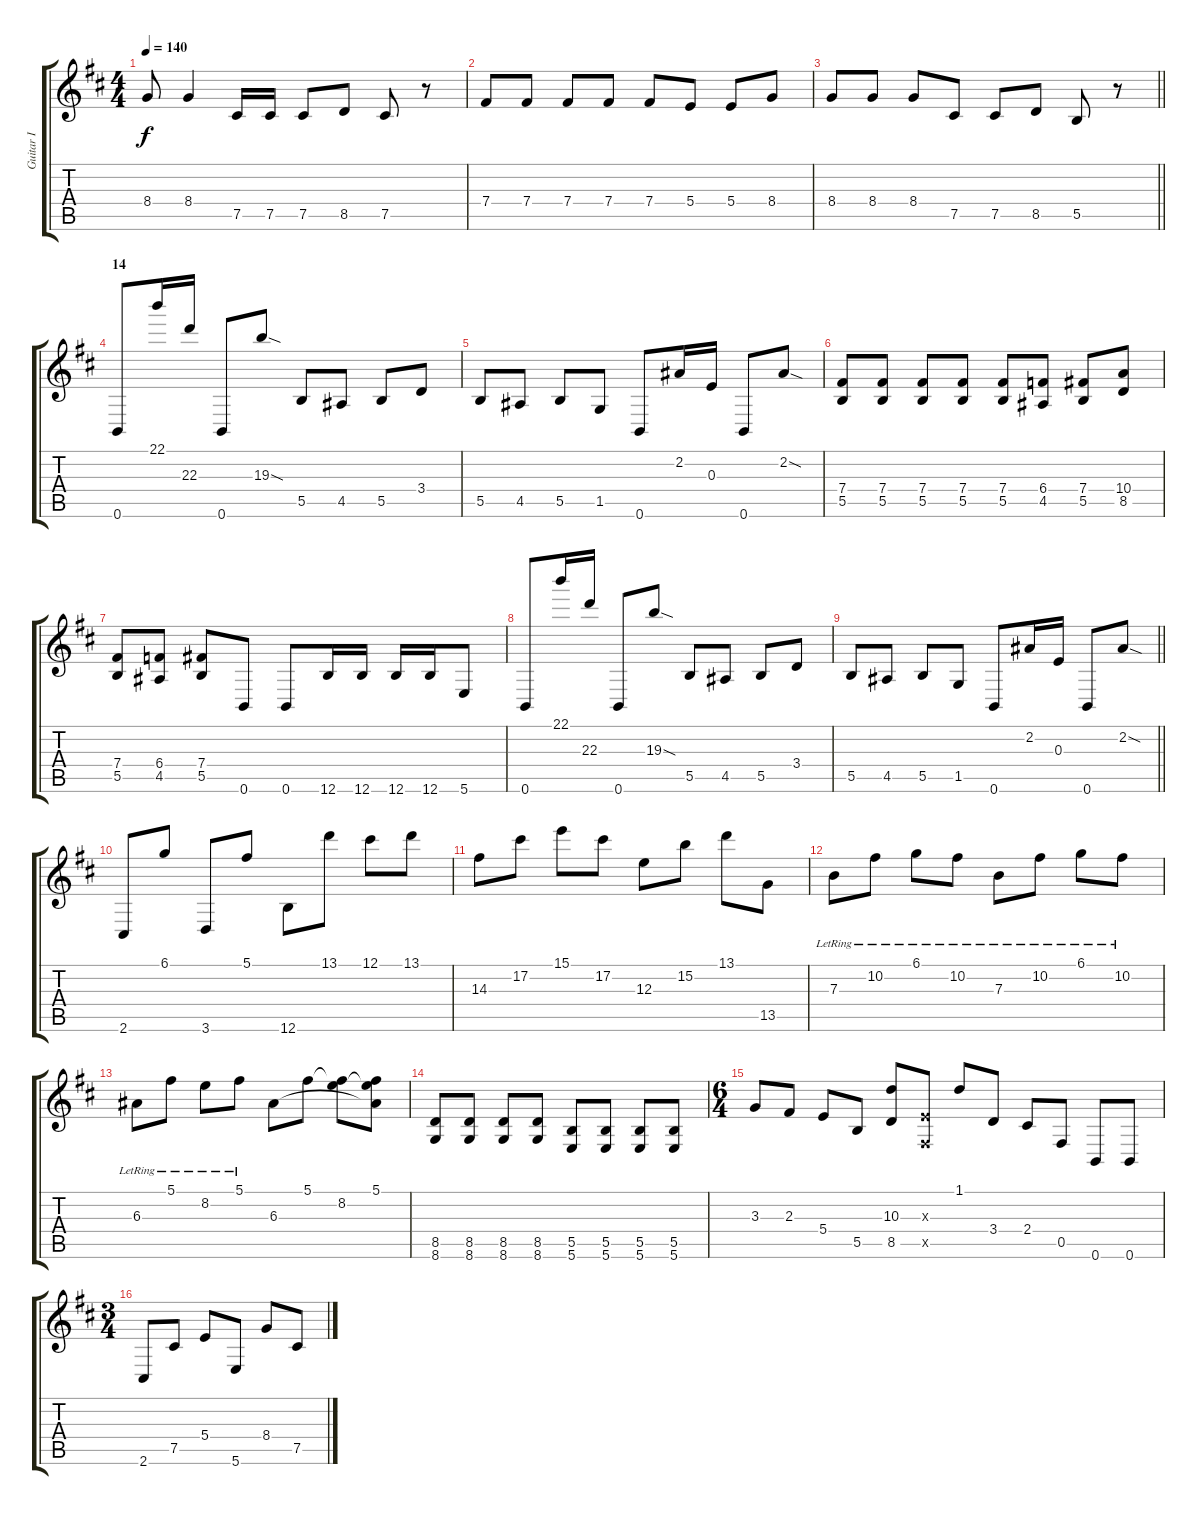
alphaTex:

\track ("Guitar I" "Guitar I") {instrument overdrivenguitar}
\staff {score tabs}
\tuning (Db4 Ab3 E3 B2 Gb2 B1) {hide}
\ts (4 4)
\tempo 140
\clef g2
\ks bminor
8.4{t}.8{dy f} 8.4.4 7.5.16 7.5.16 7.5.8 8.5.8 7.5.8 r.8 |
7.4.8 7.4.8 7.4.8 7.4.8 7.4.8 5.4.8 5.4.8 8.4.8 |
\barLineRight lightlight
8.4.8 8.4.8 8.4.8 7.5.8 7.5.8 8.5.8 5.5.8 r.8 |
\section ("" "14")
0.6.8 22.1.16 22.3.16 0.6.8 19.3{sod}.8 5.5.8 4.5.8 5.5.8 3.4.8 |
5.5.8 4.5.8 5.5.8 1.5.8 0.6.8 2.2.16 0.3.16 0.6.8 2.2{sod}.8 |
(7.4 5.5).8 (7.4 5.5).8 (7.4 5.5).8 (7.4 5.5).8 (7.4 5.5).8 (6.4 4.5).8 (7.4 5.5).8 (10.4 8.5).8 |
(7.4 5.5).8 (6.4 4.5).8 (7.4 5.5).8 0.6.8 0.6.8 12.6.16 12.6.16 12.6.16 12.6.16 5.6.8 |
0.6.8 22.1.16 22.3.16 0.6.8 19.3{sod}.8 5.5.8 4.5.8 5.5.8 3.4.8 |
\barLineRight lightlight
5.5.8 4.5.8 5.5.8 1.5.8 0.6.8 2.2.16 0.3.16 0.6.8 2.2{sod}.8 |
\section ("" "")
2.6.8 6.1.8 3.6.8 5.1.8 12.6.8 13.1.8 12.1.8 13.1.8 |
14.3.8 17.2.8 15.1.8 17.2.8 12.3.8 15.2.8 13.1.8 13.5.8 |
7.3{lr}.8 10.2{lr}.8 6.1{lr}.8 10.2{lr}.8 7.3{lr}.8 10.2{lr}.8 6.1{lr}.8 10.2{lr}.8 |
6.3{lr}.8 5.1{lr}.8 8.2{lr}.8 5.1{lr}.8 6.3.8 5.1.8 (5.1{t} 8.2).8 (5.1 8.2{t} 6.3{t}).8 |
(8.5 8.6).8 (8.5 8.6).8 (8.5 8.6).8 (8.5 8.6).8 (5.5 5.6).8 (5.5 5.6).8 (5.5 5.6).8 (5.5 5.6).8 |
\ts (6 4)
3.3.8 2.3.8 5.4.8 5.5.8 (10.3 8.5).8 (0.3{x} 0.5{x}).8 1.1.8 3.4.8 2.4.8 0.5.8 0.6.8 0.6.8 |
\ts (3 4)
2.6.8 7.5.8 5.4.8 5.6.8 8.4.8 7.5.8
